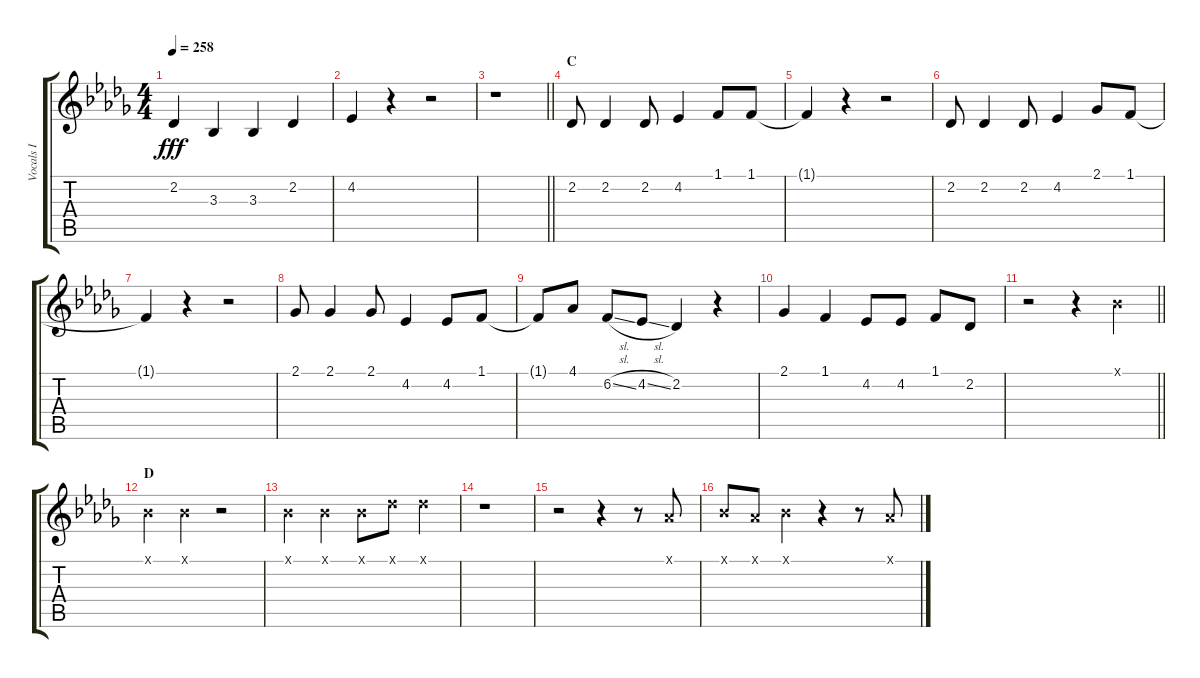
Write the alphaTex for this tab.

\track ("Vocals I" "Vocals I") {instrument voiceoohs}
\staff {score tabs}
\tuning (E4 B3 G3 D3 A2 E2) {hide}
\ts (4 4)
\tempo 258
\clef g2
\ks db
2.2.4{dy fff} 3.3.4 3.3.4 2.2.4 |
4.2.4 r.4 r.2 |
\barLineRight lightlight
r.1 |
\section ("" "C")
2.2.8 2.2.4 2.2.8 4.2.4 1.1.8 1.1.8 |
1.1{t}.4 r.4 r.2 |
2.2.8 2.2.4 2.2.8 4.2.4 2.1.8 1.1.8 |
1.1{t}.4 r.4 r.2 |
2.1.8 2.1.4 2.1.8 4.2.4 4.2.8 1.1.8 |
1.1{t}.8 4.1.8 6.2{sl}.8 4.2{sl}.8 2.2.4 r.4 |
2.1.4 1.1.4 4.2.8 4.2.8 1.1.8 2.2.8 |
\barLineRight lightlight
r.2 r.4 6.1{x}.4 |
\section ("" "D")
6.1{x}.4 6.1{x}.4 r.2 |
6.1{x}.4 6.1{x}.4 6.1{x}.8 9.1{x}.8 9.1{x}.4 |
r.1 |
r.2 r.4 r.8 4.1{x}.8 |
6.1{x}.8 4.1{x}.8 6.1{x}.4 r.4 r.8 4.1{x}.8
